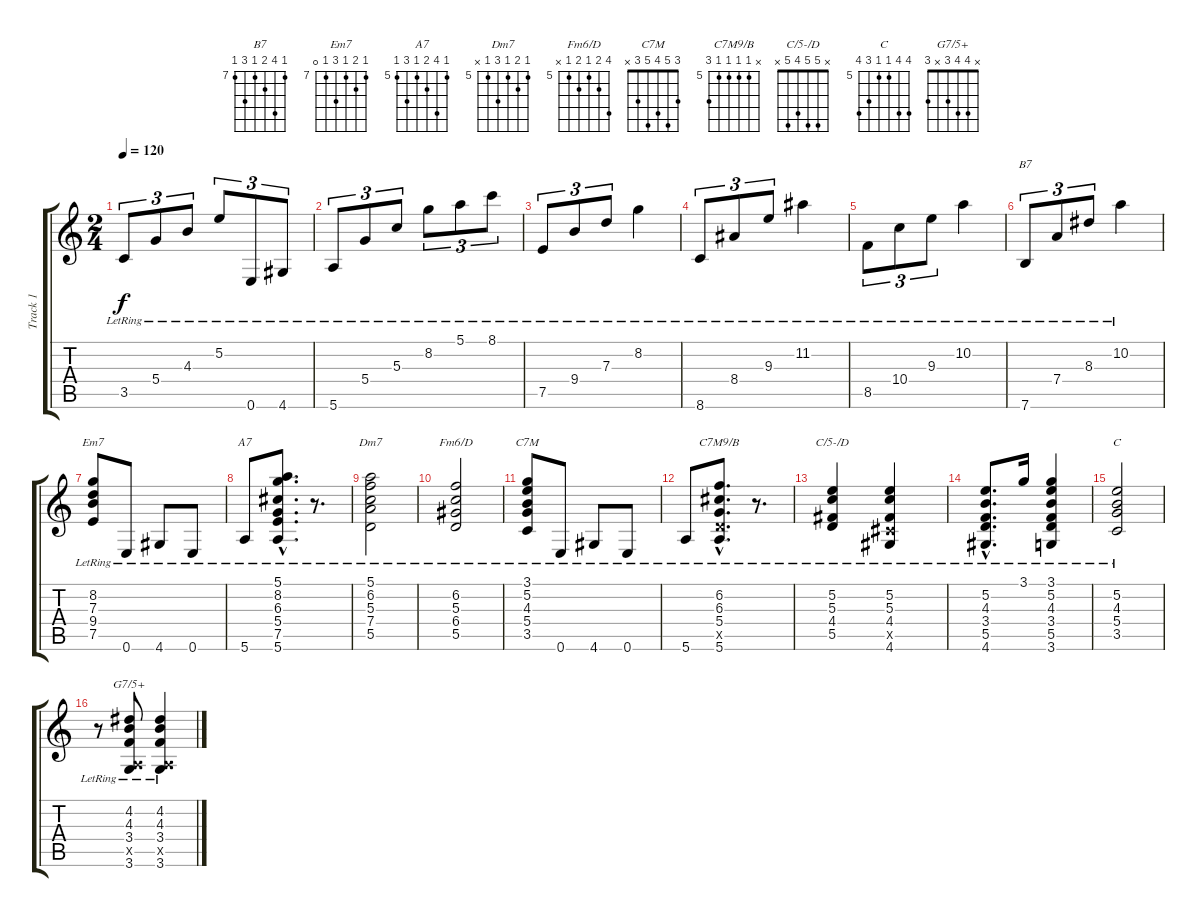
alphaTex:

\track ("Track 1" "Track 1") {instrument electricguitarjazz}
\staff {score tabs}
\tuning (E4 B3 G3 D3 A2 E2) {hide}
\chord ("B7" 7 10 8 7 9 7) {firstfret 7}
\chord ("Em7" 7 8 7 9 7 0) {firstfret 7}
\chord ("A7" 5 8 6 5 7 5) {firstfret 5}
\chord ("Dm7" 5 6 5 7 5 x) {firstfret 5}
\chord ("Fm6/D" 8 6 5 6 5 x) {firstfret 5}
\chord ("C7M" 3 5 4 5 3 x)
\chord ("C7M9/B" x 5 5 5 5 7) {firstfret 5}
\chord ("C/5-/D" x 5 5 4 5 x)
\chord ("C" 8 8 5 5 7 8) {firstfret 5}
\chord ("G7/5+" x 4 4 3 x 3)
\ts (2 4)
\tempo 120
\clef g2
\ks c
3.5{lr}.8{tu (3 2) dy f instrument electricguitarjazz} 5.4{lr}.8{tu (3 2)} 4.3{lr}.8{tu (3 2)} 5.2{lr}.8{tu (3 2)} 0.6{lr}.8{tu (3 2)} 4.6{lr}.8{tu (3 2)} |
5.6{lr}.8{tu (3 2)} 5.4{lr}.8{tu (3 2)} 5.3{lr}.8{tu (3 2)} 8.2{lr}.8{tu (3 2)} 5.1{lr}.8{tu (3 2)} 8.1{lr}.8{tu (3 2)} |
7.5{lr}.8{tu (3 2)} 9.4{lr}.8{tu (3 2)} 7.3{lr}.8{tu (3 2)} 8.2{lr}.4 |
8.6{lr}.8{tu (3 2)} 8.4{lr}.8{tu (3 2)} 9.3{lr}.8{tu (3 2)} 11.2{lr}.4 |
8.5{lr}.8{tu (3 2)} 10.4{lr}.8{tu (3 2)} 9.3{lr}.8{tu (3 2)} 10.2{lr}.4 |
7.6{lr}.8{tu (3 2) ch "B7"} 7.4{lr}.8{tu (3 2)} 8.3{lr}.8{tu (3 2)} 10.2{lr}.4 |
(8.2{lr} 7.3{lr} 9.4{lr} 7.5{lr}).8{ch "Em7"} 0.6{lr}.8 4.6{lr}.8 0.6{lr}.8 |
5.6{lr}.8{ch "A7"} (5.1{hac lr} 8.2{hac lr} 6.3{hac lr} 5.4{hac lr} 7.5{hac lr} 5.6{hac lr}).8{d} r.8{d} |
(5.1{lr} 6.2{lr} 5.3{lr} 7.4{lr} 5.5{lr}).2{ch "Dm7"} |
(6.2{lr} 5.3{lr} 6.4{lr} 5.5{lr}).2{ch "Fm6/D"} |
(3.1{lr} 5.2{lr} 4.3{lr} 5.4{lr} 3.5{lr}).8{ch "C7M"} 0.6{lr}.8 4.6{lr}.8 0.6{lr}.8 |
5.6{lr}.8 (6.2{hac lr} 6.3{hac lr} 5.4{hac lr} 5.5{hac x} 5.6{hac lr}).8{d ch "C7M9/B"} r.8{d} |
(5.2{lr} 5.3{lr} 4.4{lr} 5.5{lr}).4{ch "C/5-/D"} (5.2{lr} 5.3{lr} 4.4{lr} 4.5{x} 4.6{lr}).4 |
(5.2{hac lr} 4.3{hac lr} 3.4{hac lr} 5.5{hac lr} 4.6{hac lr}).8{d} 3.1{lr}.16 (3.1{lr} 5.2{lr} 4.3{lr} 3.4{lr} 5.5{lr} 3.6{lr}).4 |
(5.2{lr} 4.3{lr} 5.4{lr} 3.5{lr}).2{ch "C"} |
r.8 (4.2{lr} 4.3{lr} 3.4{lr} 0.5{x} 3.6{lr}).8{ch "G7/5+"} (4.2{lr} 4.3{lr} 3.4{lr} 0.5{x} 3.6{lr}).4
